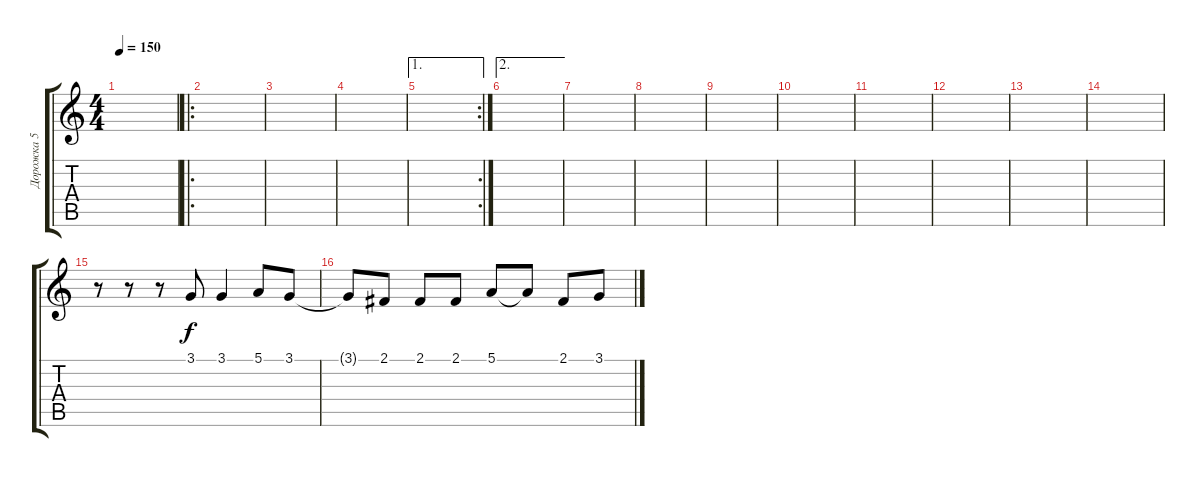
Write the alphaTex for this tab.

\track ("Дорожка 5" "Дорожка 5") {instrument tuba}
\staff {score tabs}
\tuning (E4 B3 G3 D3 A2 E2) {hide}
\ts (4 4)
\tempo 150
\clef g2
\ks c
|
\ro
|
|
|
\ae 1
\rc 2
|
\ae 2
|
|
|
|
|
|
|
|
|
r.8 r.8 r.8 3.1.8 3.1.4 5.1.8 3.1.8 |
3.1{t}.8 2.1.8 2.1.8 2.1.8 5.1.8 5.1{t}.8 2.1.8 3.1.8
